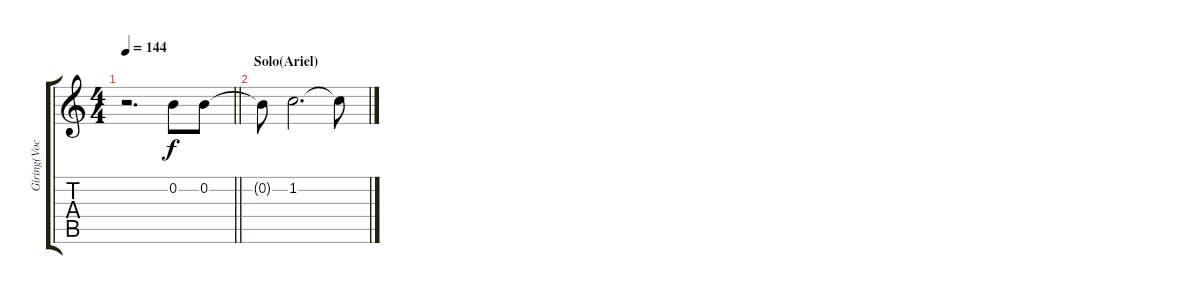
\track ("Giring(Vocal)" "Giring(Voc") {instrument electricguitarjazz}
\staff {score tabs}
\tuning (E4 B3 G3 D3 A2 E2) {hide}
\ts (4 4)
\tempo 144
\clef g2
\barLineRight lightlight
\ks c
r.2{d dy f} 0.2.8 0.2.8 |
\section ("" "Solo(Ariel)")
0.2{t}.8 1.2.2{d} 1.2{t}.8
